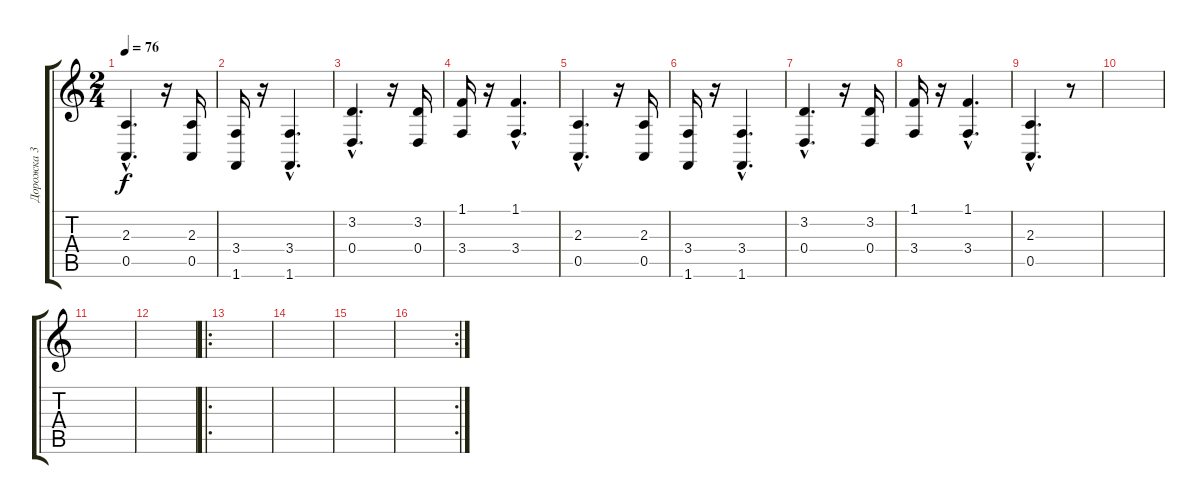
\track ("Дорожка 3" "Дорожка 3") {instrument stringensemble1}
\staff {score tabs}
\tuning (E4 B3 G3 D3 A2 E2) {hide}
\ts (2 4)
\tempo 76
\clef g2
\ks c
(2.3{hac} 0.5{hac}).4{d dy f} r.16 (2.3 0.5).16 |
(3.4 1.6).16 r.16 (3.4{hac} 1.6{hac}).4{d} |
(3.2{hac} 0.4{hac}).4{d} r.16 (3.2 0.4).16 |
(1.1 3.4).16 r.16 (1.1{hac} 3.4{hac}).4{d} |
(2.3{hac} 0.5{hac}).4{d} r.16 (2.3 0.5).16 |
(3.4 1.6).16 r.16 (3.4{hac} 1.6{hac}).4{d} |
(3.2{hac} 0.4{hac}).4{d} r.16 (3.2 0.4).16 |
(1.1 3.4).16 r.16 (1.1{hac} 3.4{hac}).4{d} |
(2.3{hac} 0.5{hac}).4{d} r.8 |
|
|
|
\ro
|
|
|
\rc 2
